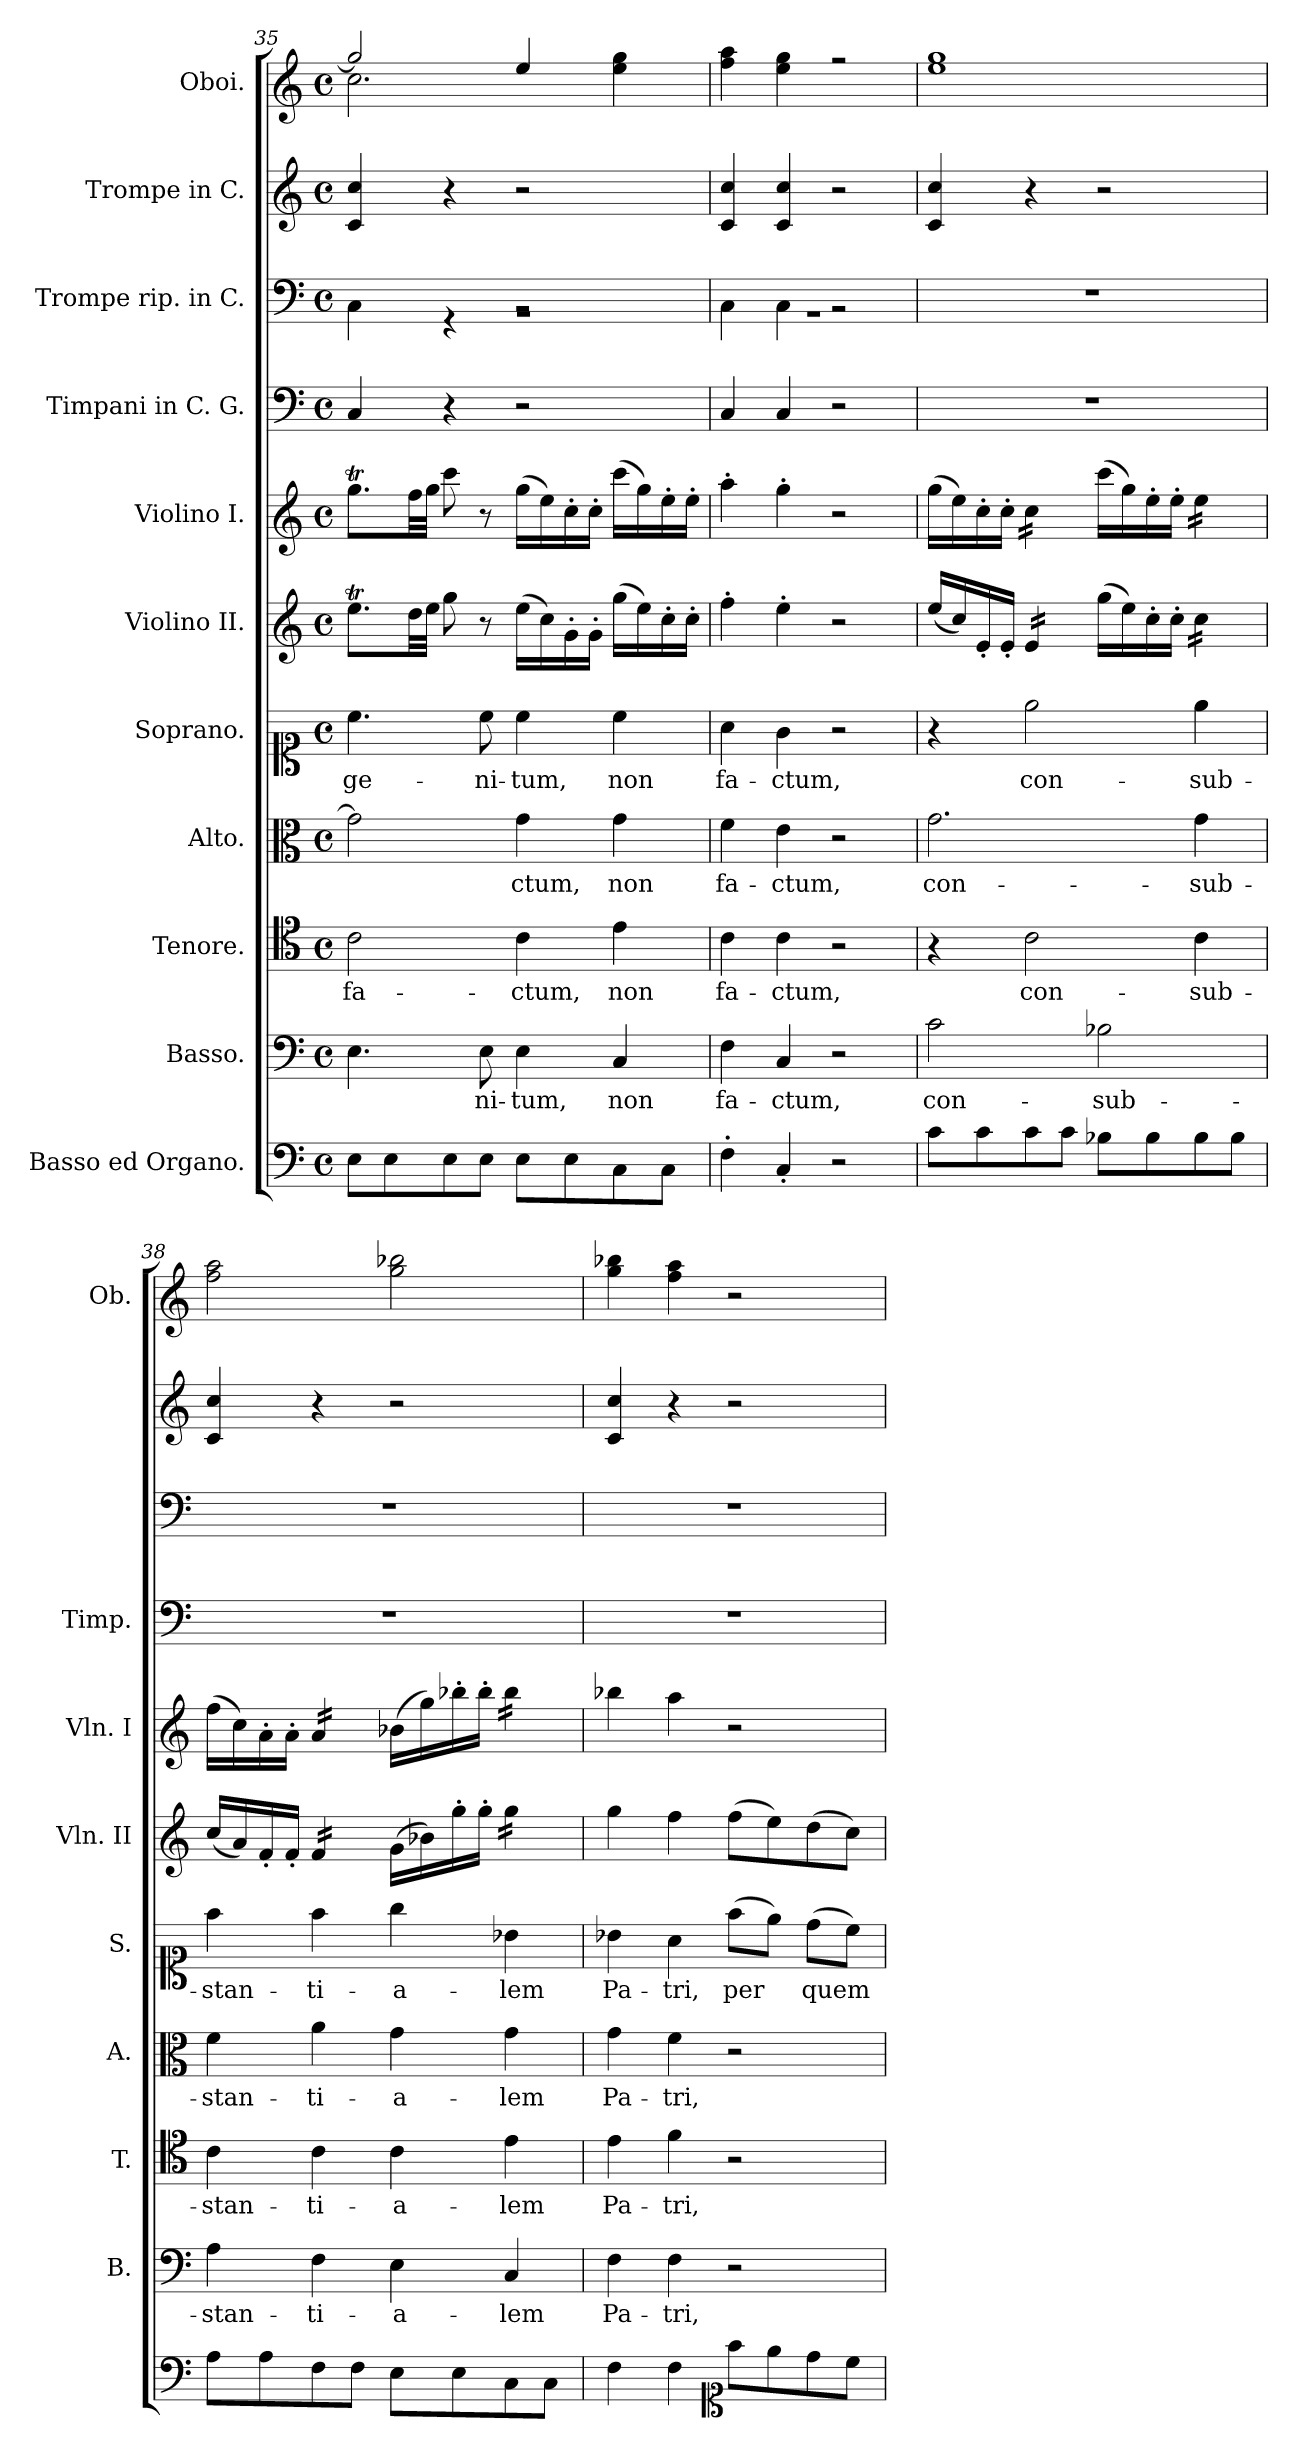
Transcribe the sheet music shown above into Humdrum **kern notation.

**kern	**kern	**text	**kern	**text	**kern	**text	**kern	**text	**kern	**kern	**kern	**kern	**kern	**kern
*part11	*part10	*part10	*part9	*part9	*part8	*part8	*part7	*part7	*part6	*part5	*part4	*part3	*part2	*part1
*staff11	*staff10	*staff10	*staff9	*staff9	*staff8	*staff8	*staff7	*staff7	*staff6	*staff5	*staff4	*staff3	*staff2	*staff1
*I"Basso ed  Organo.	*I"Basso.	*	*I"Tenore.	*	*I"Alto.	*	*I"Soprano.	*	*I"Violino II.	*I"Violino I.	*I"Timpani in C. G.	*I"Trompe rip. in C.	*I"Trompe in C.	*I"Oboi.
*	*I'B.	*	*I'T.	*	*I'A.	*	*I'S.	*	*I'Vln. II	*I'Vln. I	*I'Timp.	*	*	*I'Ob.
*clefF4	*clefF4	*	*clefC4	*	*clefC3	*	*clefC1	*	*clefG2	*clefG2	*clefF4	*clefF4	*clefG2	*clefG2
*k[]	*k[]	*	*k[]	*	*k[]	*	*k[]	*	*k[]	*k[]	*k[]	*k[]	*k[]	*k[]
*M4/4	*M4/4	*	*M4/4	*	*M4/4	*	*M4/4	*	*M4/4	*M4/4	*M4/4	*M4/4	*M4/4	*M4/4
*met(c)	*met(c)	*	*met(c)	*	*met(c)	*	*met(c)	*	*met(c)	*met(c)	*met(c)	*met(c)	*met(c)	*met(c)
=35	=35	=35	=35	=35	=35	=35	=35	=35	=35	=35	=35	=35	=35	=35
!	!	!	!	!LO:LY:b	!	!	!	!LO:LY:b	!	!	!	!	!	!
*	*	*	*	*	*	*	*	*	*	*	*	*^	*	*^
8E\L	4.E\	.	2c\	fa-	2g\]	.	4.cc\	ge-	8.eet\L	8.ggT\L	4C/	1rBB	4C\	4c/ 4cc/	2gg/]	2.cc\
8E\	.	.	.	.	.	.	.	.	.	.	.	.	.	.	.	.
.	.	.	.	.	.	.	.	.	32dd\LL	32ff\LL	.	.	.	.	.	.
.	.	.	.	.	.	.	.	.	32ee\JJJ	32gg\JJJ	.	.	.	.	.	.
8E\	.	.	.	.	.	.	.	.	8gg\	8ccc\	4r	.	4r	4r	.	.
!	!	!LO:LY:b	!	!	!	!	!	!LO:LY:b	!	!	!	!	!	!	!	!
8E\J	8E\	-ni-	.	.	.	.	8cc\	-ni-	8r	8r	.	.	.	.	.	.
!	!	!LO:LY:b	!	!LO:LY:b	!	!LO:LY:b	!	!LO:LY:b	!	!	!	!	!	!	!	!
8E\L	4E\	-tum,	4c\	-ctum,	4g\	-ctum,	4cc\	-tum,	(>16ee\LL	(>16gg\LL	2r	.	2r	2r	4ee/	.
.	.	.	.	.	.	.	.	.	16cc\)	16ee\)	.	.	.	.	.	.
8E\	.	.	.	.	.	.	.	.	16g'\	16cc'\	.	.	.	.	.	.
.	.	.	.	.	.	.	.	.	16g'\JJ	16cc'\JJ	.	.	.	.	.	.
!	!	!LO:LY:b	!	!LO:LY:b	!	!LO:LY:b	!	!LO:LY:b	!	!	!	!	!	!	!	!
8C\	4C/	non	4e\	non	4g\	non	4cc\	non	(>16gg\LL	(>16ccc\LL	.	.	.	.	4ee\ 4gg\	4ryy
.	.	.	.	.	.	.	.	.	16ee\)	16gg\)	.	.	.	.	.	.
8C\J	.	.	.	.	.	.	.	.	16cc'\	16ee'\	.	.	.	.	.	.
.	.	.	.	.	.	.	.	.	16cc'\JJ	16ee'\JJ	.	.	.	.	.	.
=36	=36	=36	=36	=36	=36	=36	=36	=36	=36	=36	=36	=36	=36	=36	=36	=36
!	!	!LO:LY:b	!	!LO:LY:b	!	!LO:LY:b	!	!LO:LY:b	!	!	!	!	!	!	!	!
4F'\	4F\	fa-	4c\	fa-	4f\	fa-	4a\	fa-	4ff'\	4aa'\	4C/	1rBB	4C\	4c/ 4cc/	4ff\ 4aa\	1ryy
!	!	!LO:LY:b	!	!LO:LY:b	!	!LO:LY:b	!	!LO:LY:b	!	!	!	!	!	!	!	!
4C'/	4C/	-ctum,	4c\	-ctum,	4e\	-ctum,	4g\	-ctum,	4ee'\	4gg'\	4C/	.	4C\	4c/ 4cc/	4ee\ 4gg\	.
2r	2r	.	2r	.	2r	.	2r	.	2r	2r	2r	.	2r	2r	2r	.
*	*	*	*	*	*	*	*	*	*	*	*	*	*	*	*v	*v
=37	=37	=37	=37	=37	=37	=37	=37	=37	=37	=37	=37	=37	=37	=37	=37
!	!	!LO:LY:b	!	!	!	!LO:LY:b	!	!	!	!	!	!	!	!	!
*	*	*	*	*	*	*	*	*	*	*	*	*v	*v	*	*
8c\L	2c\	con-	4r	.	2.g\	con-	4r	.	(<16ee/LL	(>16gg\LL	1r	1r	4c/ 4cc/	1ee 1gg
.	.	.	.	.	.	.	.	.	16cc/)	16ee\)	.	.	.	.
8c\	.	.	.	.	.	.	.	.	16e'/	16cc'\	.	.	.	.
.	.	.	.	.	.	.	.	.	16e'/JJ	16cc'\JJ	.	.	.	.
!	!	!	!	!LO:LY:b	!	!	!	!LO:LY:b	!	!	!	!	!	!
*	*	*	*	*	*	*	*	*	*tremolo	*	*	*	*	*
*	*	*	*	*	*	*	*	*	*	*tremolo	*	*	*	*
8c\	.	.	2c\	con-	.	.	2ee\	con-	16e/LL	16cc\LL	.	.	4r	.
.	.	.	.	.	.	.	.	.	16e/	16cc\	.	.	.	.
8c\J	.	.	.	.	.	.	.	.	16e/	16cc\	.	.	.	.
.	.	.	.	.	.	.	.	.	16e/JJ	16cc\JJ	.	.	.	.
*	*	*	*	*	*	*	*	*	*	*Xtremolo	*	*	*	*
*	*	*	*	*	*	*	*	*	*Xtremolo	*	*	*	*	*
!	!	!LO:LY:b	!	!	!	!	!	!	!	!	!	!	!	!
8B-X\L	2B-X\	-sub-	.	.	.	.	.	.	(>16gg\LL	(>16ccc\LL	.	.	2r	.
.	.	.	.	.	.	.	.	.	16ee\)	16gg\)	.	.	.	.
8B-\	.	.	.	.	.	.	.	.	16cc'\	16ee'\	.	.	.	.
.	.	.	.	.	.	.	.	.	16cc'\JJ	16ee'\JJ	.	.	.	.
!	!	!	!	!LO:LY:b	!	!LO:LY:b	!	!LO:LY:b	!	!	!	!	!	!
*	*	*	*	*	*	*	*	*	*tremolo	*	*	*	*	*
*	*	*	*	*	*	*	*	*	*	*tremolo	*	*	*	*
8B-\	.	.	4c\	-sub-	4g\	-sub-	4ee\	-sub-	16cc\LL	16ee\LL	.	.	.	.
.	.	.	.	.	.	.	.	.	16cc\	16ee\	.	.	.	.
8B-\J	.	.	.	.	.	.	.	.	16cc\	16ee\	.	.	.	.
.	.	.	.	.	.	.	.	.	16cc\JJ	16ee\JJ	.	.	.	.
*	*	*	*	*	*	*	*	*	*	*Xtremolo	*	*	*	*
*	*	*	*	*	*	*	*	*	*Xtremolo	*	*	*	*	*
=38	=38	=38	=38	=38	=38	=38	=38	=38	=38	=38	=38	=38	=38	=38
!	!	!LO:LY:b	!	!LO:LY:b	!	!LO:LY:b	!	!LO:LY:b	!	!	!	!	!	!
8A\L	4A\	-stan-	4c\	-stan-	4f\	-stan-	4ff\	-stan-	(<16cc/LL	(>16ff\LL	1r	1r	4c/ 4cc/	2ff\ 2aa\
.	.	.	.	.	.	.	.	.	16a/)	16cc\)	.	.	.	.
8A\	.	.	.	.	.	.	.	.	16f'/	16a'\	.	.	.	.
.	.	.	.	.	.	.	.	.	16f'/JJ	16a'\JJ	.	.	.	.
!	!	!LO:LY:b	!	!LO:LY:b	!	!LO:LY:b	!	!LO:LY:b	!	!	!	!	!	!
*	*	*	*	*	*	*	*	*	*tremolo	*	*	*	*	*
*	*	*	*	*	*	*	*	*	*	*tremolo	*	*	*	*
8F\	4F\	-ti-	4c\	-ti-	4a\	-ti-	4ff\	-ti-	16f/LL	16a/LL	.	.	4r	.
.	.	.	.	.	.	.	.	.	16f/	16a/	.	.	.	.
8F\J	.	.	.	.	.	.	.	.	16f/	16a/	.	.	.	.
.	.	.	.	.	.	.	.	.	16f/JJ	16a/JJ	.	.	.	.
*	*	*	*	*	*	*	*	*	*	*Xtremolo	*	*	*	*
*	*	*	*	*	*	*	*	*	*Xtremolo	*	*	*	*	*
!	!	!LO:LY:b	!	!LO:LY:b	!	!LO:LY:b	!	!LO:LY:b	!	!	!	!	!	!
8E\L	4E\	-a-	4c\	-a-	4g\	-a-	4gg\	-a-	(>16g\LL	(>16b-X\LL	.	.	2r	2gg\ 2bb-X\
.	.	.	.	.	.	.	.	.	16b-X\)	16gg\)	.	.	.	.
8E\	.	.	.	.	.	.	.	.	16gg'\	16bb-X'\	.	.	.	.
.	.	.	.	.	.	.	.	.	16gg'\JJ	16bb-'\JJ	.	.	.	.
!	!	!LO:LY:b	!	!LO:LY:b	!	!LO:LY:b	!	!LO:LY:b	!	!	!	!	!	!
*	*	*	*	*	*	*	*	*	*tremolo	*	*	*	*	*
*	*	*	*	*	*	*	*	*	*	*tremolo	*	*	*	*
8C\	4C/	-lem	4e\	-lem	4g\	-lem	4b-X\	-lem	16gg\LL	16bb-\LL	.	.	.	.
.	.	.	.	.	.	.	.	.	16gg\	16bb-\	.	.	.	.
8C\J	.	.	.	.	.	.	.	.	16gg\	16bb-\	.	.	.	.
.	.	.	.	.	.	.	.	.	16gg\JJ	16bb-\JJ	.	.	.	.
*	*	*	*	*	*	*	*	*	*	*Xtremolo	*	*	*	*
*	*	*	*	*	*	*	*	*	*Xtremolo	*	*	*	*	*
!!LO:PB:g=z
=39	=39	=39	=39	=39	=39	=39	=39	=39	=39	=39	=39	=39	=39	=39
!	!	!LO:LY:b	!	!LO:LY:b	!	!LO:LY:b	!	!LO:LY:b	!	!	!	!	!	!
4F\	4F\	Pa-	4e\	Pa-	4g\	Pa-	4b-X\	Pa-	4gg\	4bb-X\	1r	1r	4c/ 4cc/	4gg\ 4bb-X\
!	!	!LO:LY:b	!	!LO:LY:b	!	!LO:LY:b	!	!LO:LY:b	!	!	!	!	!	!
4F\	4F\	-tri,	4f\	-tri,	4f\	-tri,	4a\	-tri,	4ff\	4aa\	.	.	4r	4ff\ 4aa\
*clefC1	*	*	*	*	*	*	*	*	*	*	*	*	*	*
!	!	!	!	!	!	!	!	!LO:LY:b	!	!	!	!	!	!
8ff\L	2r	.	2r	.	2r	.	(>8ff\L	per	(>8ff\L	2r	.	.	2r	2r
8ee\	.	.	.	.	.	.	8ee\J)	.	8ee\)	.	.	.	.	.
!	!	!	!	!	!	!	!	!LO:LY:b	!	!	!	!	!	!
8dd\	.	.	.	.	.	.	(>8dd\L	quem	(>8dd\	.	.	.	.	.
8cc\J	.	.	.	.	.	.	8cc\J)	.	8cc\J)	.	.	.	.	.
=	=	=	=	=	=	=	=	=	=	=	=	=	=	=
*-	*-	*-	*-	*-	*-	*-	*-	*-	*-	*-	*-	*-	*-	*-
